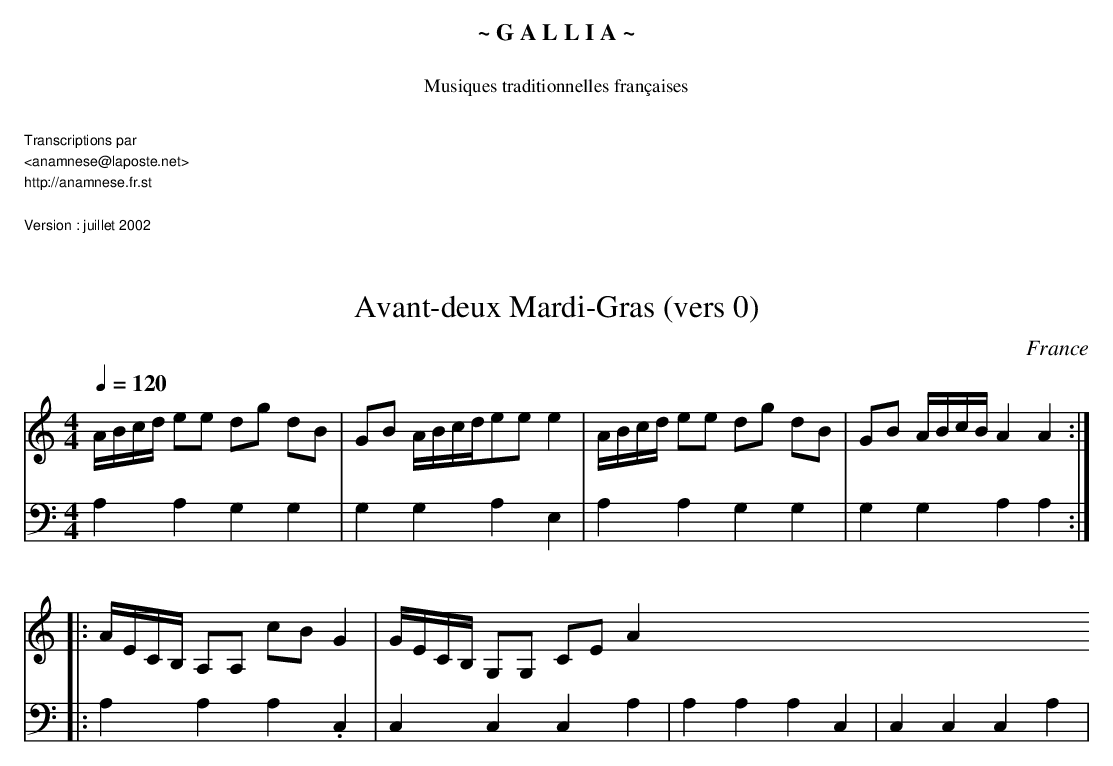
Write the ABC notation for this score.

X:1
T:Avant-deux Mardi-Gras (vers 0)
O:France
M:4/4
L:1/8
Q:1/4=120
K:C
V:1
A/B/c/d/ ee dg dB | GB A/B/c/d/eee2 | A/B/c/d/ ee dg dB | GB A/B/c/B/A2 A2 :||:
A/E/C/B,/ A,A, cB G2 | G/E/C/B,/ G,G, CE A2
V:2
A,2 A,2 G,2 G,2 | G,2 G,2 A,2 E,2 | A,2 A,2 G,2 G,2 |G,2 G,2 A,2 A,2 :||:
A,2 A,2 A,2 .C,2 | C,2 C,2 C,2 A,2 | A,2 A,2 A,2 C,2 | C,2 C,2 C,2 A,2 |
